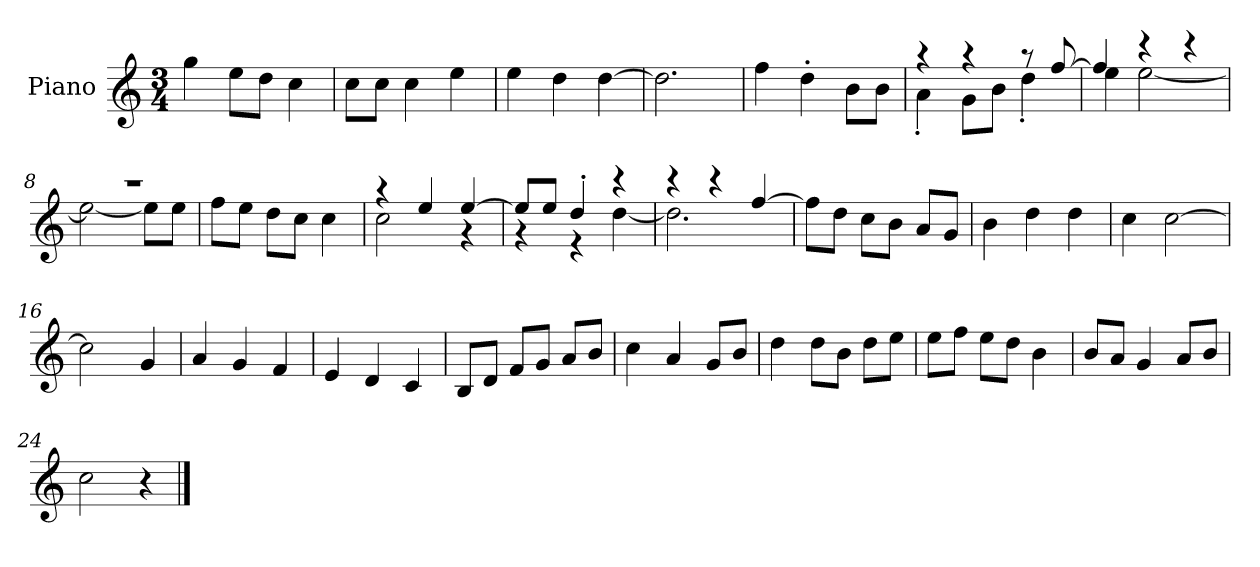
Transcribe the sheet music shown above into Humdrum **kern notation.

**kern
*part1
*staff1
*I"Piano
*I'P-no
*clefG2
*k[]
*M3/4
*MM179
=1
4gg\
8ee\L
8dd\J
4cc\
=2
8cc\L
8cc\J
4cc\
4ee\
=3
4ee\
4dd\
[4dd\
=4
2.dd\]
=5
4ff\
4dd'\
8b\L
8b\J
=6
*^
4r	4a'\
4r	8g\L
.	8b\J
8r	4dd'\
[8ff/	.
=7	=7
4ff/]	4ee\
4r	[2ee\
4r	.
=8	=8
2.r	2ee\_
.	8ee\L]
.	8ee\J
*v	*v
=9
8ff\L
8ee\J
8dd\L
8cc\J
4cc\
!!LO:LB:g=z
=10
*^
4r	2cc\
4ee/	.
[4ee/	4r
=11	=11
8ee/L]	4r
8ee/J	.
4dd'/	4r
4r	[4dd\
=12	=12
4r	2.dd\]
4r	.
[4ff/	.
*v	*v
=13
8ff\L]
8dd\J
8cc\L
8b\J
8a/L
8g/J
=14
4b\
4dd\
4dd\
=15
4cc\
[2cc\
=16
2cc\]
4g/
=17
4a/
4g/
4f/
=18
4e/
4d/
4c/
=19
8B/L
8d/J
8f/L
8g/J
8a/L
8b/J
!!LO:LB:g=z
=20
4cc\
4a/
8g/L
8b/J
=21
4dd\
8dd\L
8b\J
8dd\L
8ee\J
=22
8ee\L
8ff\J
8ee\L
8dd\J
4b\
=23
8b/L
8a/J
4g/
8a/L
8b/J
=24
2cc\
4r
==
*-
